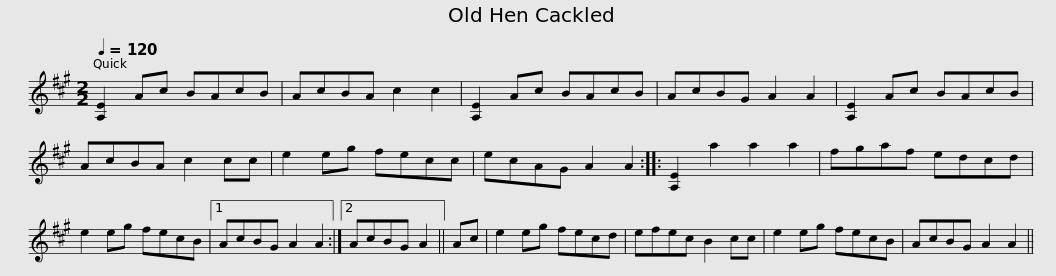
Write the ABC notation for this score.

X:1
L:1/8
Q:1/4=120
M:2/2
I:linebreak $
K:A
V:1 treble
V:1
 [A,E]2 Ac BAcB | AcBA c2 c2 | [A,E]2 Ac BAcB | AcBG A2 A2 | [A,E]2 Ac BAcB | %5
 AcBA c2 cc |$ e2 eg fecc | ecAG A2 A2 :: [A,E]2 a2 a2 a2 | fgaf edcd | %10
 e2 eg fecB |1 AcBG A2 A2 :|2$ AcBG A2 || Ac | e2 eg fecd | %15
 efec B2 cc | e2 eg fecB | AcBG A2 A2 || %18
